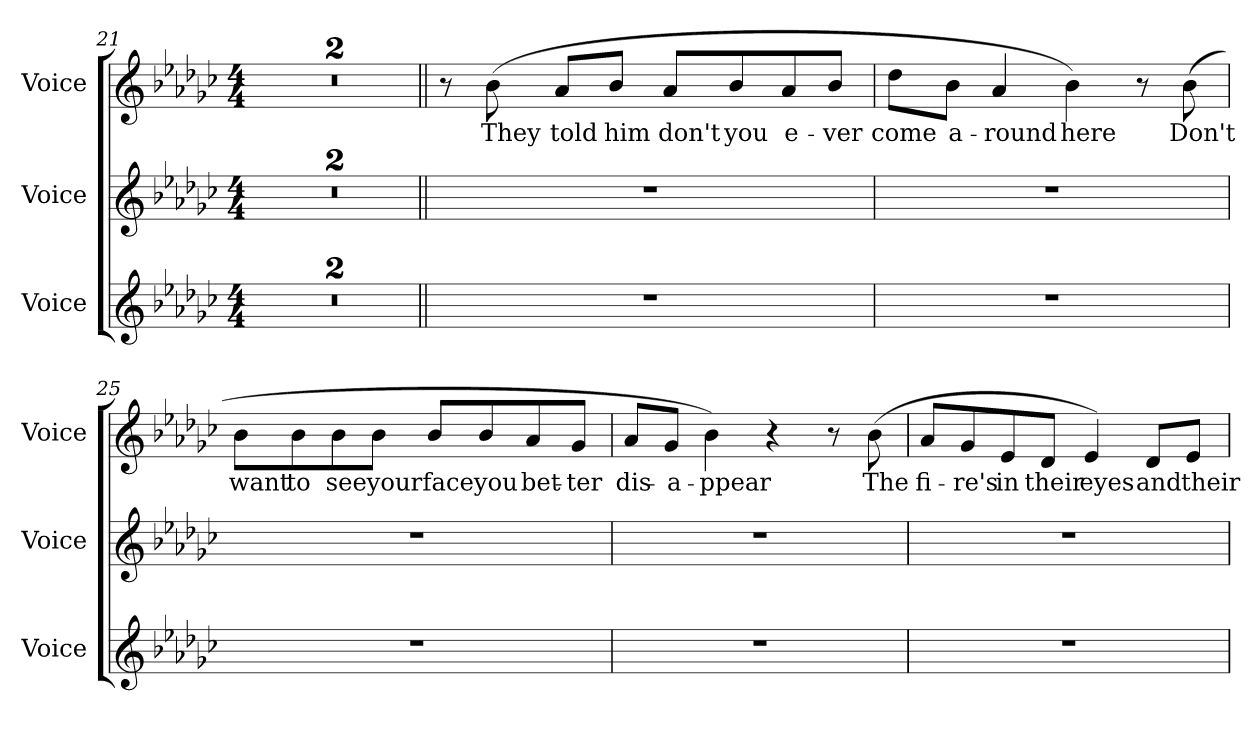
**kern	**kern	**kern	**text
*part3	*part2	*part1	*part1
*staff3	*staff2	*staff1	*staff1
*I"Voice	*I"Voice	*I"Voice	*
*I'Voice	*I'Voice	*I'Voice	*
*clefG2	*clefG2	*clefG2	*
*k[b-e-a-d-g-c-]	*k[b-e-a-d-g-c-]	*k[b-e-a-d-g-c-]	*
*e-:	*e-:	*e-:	*
*M4/4	*M4/4	*M4/4	*
=21	=21	=21	=21
1r	1r	1r	.
=22	=22	=22	=22
1r	1r	1r	.
=23||	=23||	=23||	=23||
1r	1r	8r	.
!	!	!	!LO:LY:b:color=#000000
.	.	(8b-i\	They
!	!	!	!LO:LY:b:color=#000000
.	.	8a-i/L	told
!	!	!	!LO:LY:b:color=#000000
.	.	8b-i/J	him
!	!	!	!LO:LY:b:color=#000000
.	.	8a-i/L	don't
!	!	!	!LO:LY:b:color=#000000
.	.	8b-i/	you
!	!	!	!LO:LY:b:color=#000000
.	.	8a-i/	e-
!	!	!	!LO:LY:b:color=#000000
.	.	8b-i/J	-ver
=24	=24	=24	=24
!	!	!	!LO:LY:b:color=#000000
1r	1r	8dd-i\L	come
!	!	!	!LO:LY:b:color=#000000
.	.	8b-i\J	a-
!	!	!	!LO:LY:b:color=#000000
.	.	4a-i/	-round
!	!	!	!LO:LY:b:color=#000000
.	.	4b-i\)	here
.	.	8r	.
!	!	!	!LO:LY:b:color=#000000
.	.	(8b-i\	Don't
!!LO:PB:g=z
=25	=25	=25	=25
!	!	!	!LO:LY:b:color=#000000
1r	1r	8b-i\L	want
!	!	!	!LO:LY:b:color=#000000
.	.	8b-i\	to
!	!	!	!LO:LY:b:color=#000000
.	.	8b-i\	see
!	!	!	!LO:LY:b:color=#000000
.	.	8b-i\J	your
!	!	!	!LO:LY:b:color=#000000
.	.	8b-i/L	face
!	!	!	!LO:LY:b:color=#000000
.	.	8b-i/	you
!	!	!	!LO:LY:b:color=#000000
.	.	8a-i/	bet-
!	!	!	!LO:LY:b:color=#000000
.	.	8g-i/J	-ter
=26	=26	=26	=26
!	!	!	!LO:LY:b:color=#000000
1r	1r	8a-i/L	dis-
!	!	!	!LO:LY:b:color=#000000
.	.	8g-i/J	-a-
!	!	!	!LO:LY:b:color=#000000
.	.	4b-i\)	-ppear
.	.	4r	.
.	.	8r	.
!	!	!	!LO:LY:b:color=#000000
.	.	(8b-i\	The
=27	=27	=27	=27
!	!	!	!LO:LY:b:color=#000000
1r	1r	8a-i/L	fi-
!	!	!	!LO:LY:b:color=#000000
.	.	8g-i/	-re's
!	!	!	!LO:LY:b:color=#000000
.	.	8e-i/	in
!	!	!	!LO:LY:b:color=#000000
.	.	8d-i/J	their
!	!	!	!LO:LY:b:color=#000000
.	.	4e-i/)	eyes
!	!	!	!LO:LY:b:color=#000000
.	.	8d-i/L	and
!	!	!	!LO:LY:b:color=#000000
.	.	8e-i/J	their
=	=	=	=
*-	*-	*-	*-
